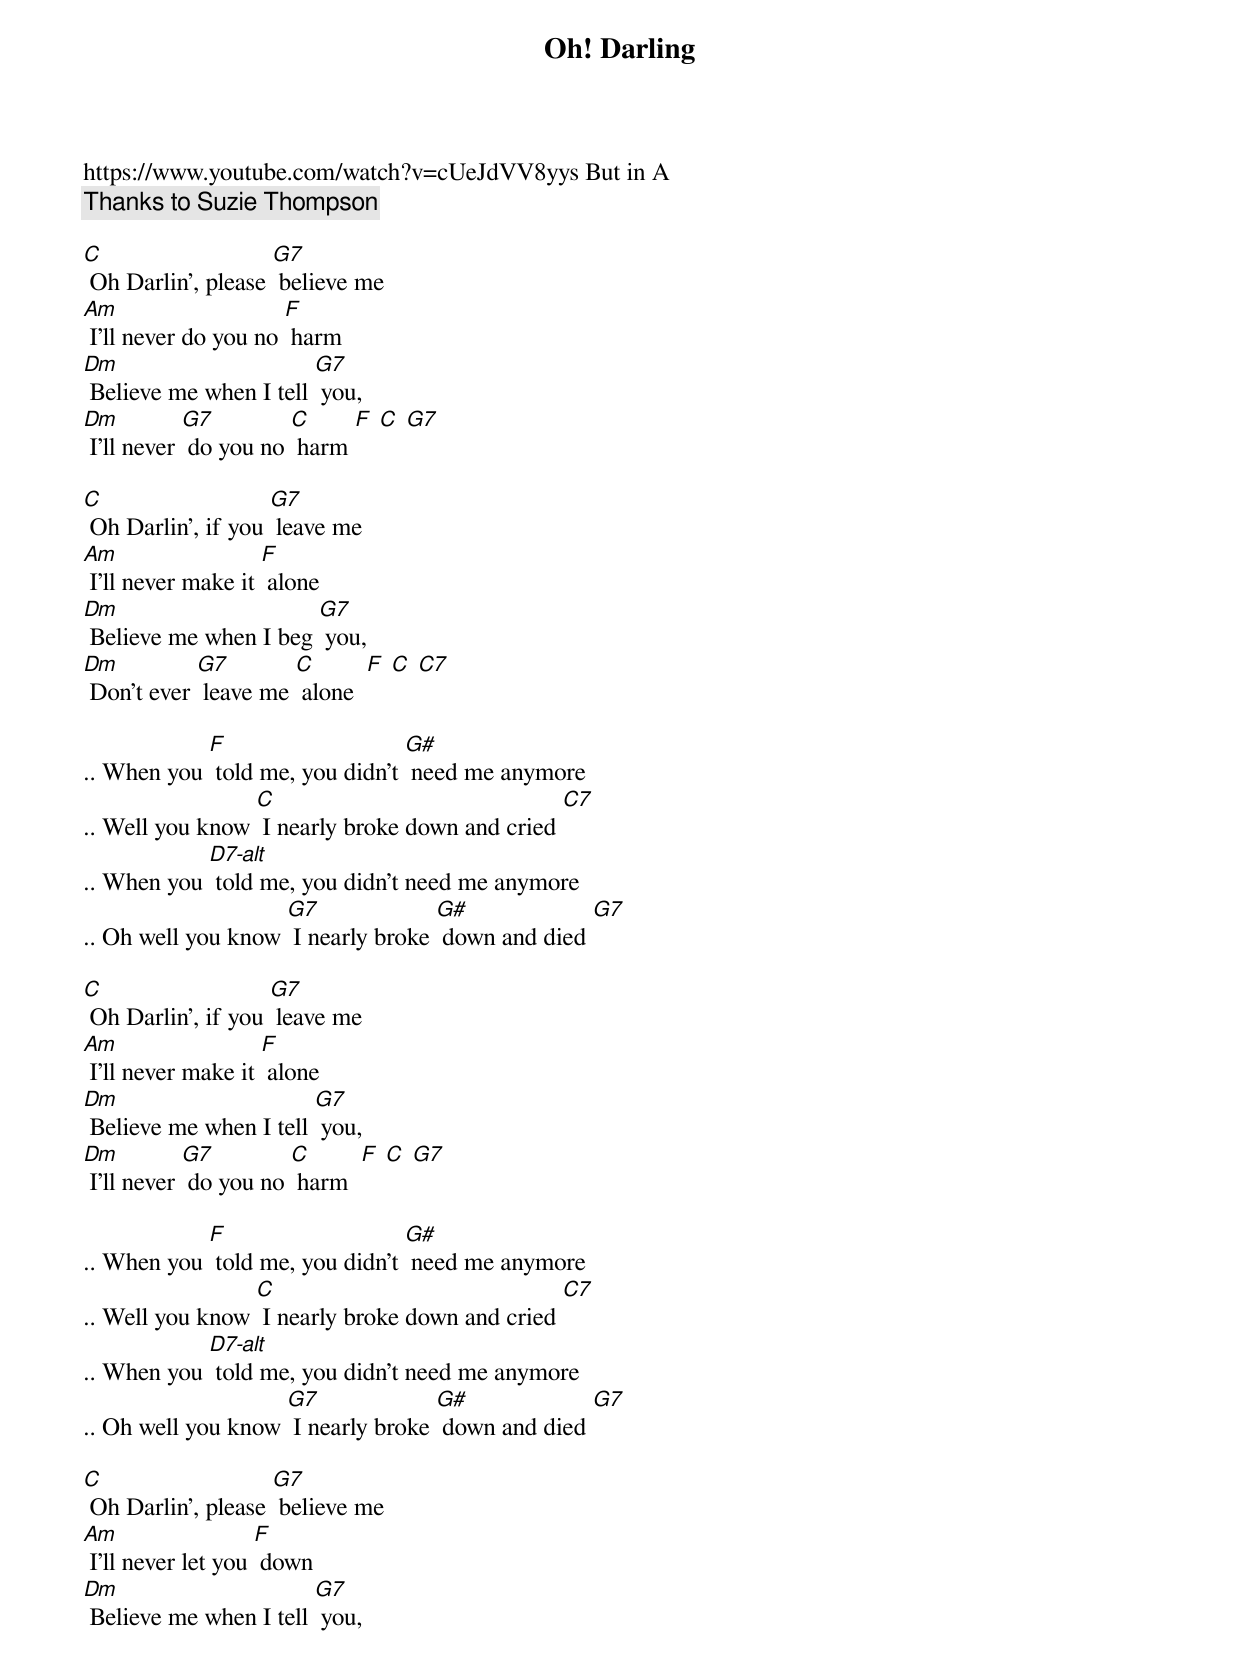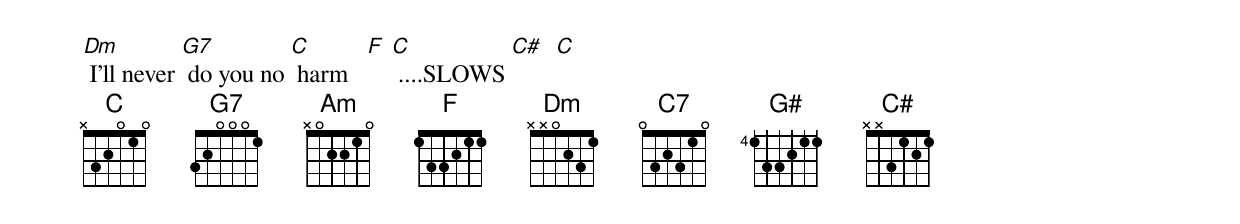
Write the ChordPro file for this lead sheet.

{t:Oh! Darling}
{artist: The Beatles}
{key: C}
https://www.youtube.com/watch?v=cUeJdVV8yys But in A
{c: Thanks to Suzie Thompson }

[C] Oh Darlin', please [G7] believe me
[Am] I'll never do you no [F] harm
[Dm] Believe me when I tell [G7] you,
[Dm] I'll never [G7] do you no [C] harm [F] [C] [G7]

[C] Oh Darlin', if you [G7] leave me
[Am] I'll never make it [F] alone
[Dm] Believe me when I beg [G7] you,
[Dm] Don't ever [G7] leave me [C] alone  [F] [C] [C7]

.. When you [F] told me, you didn't [G#] need me anymore
.. Well you know [C] I nearly broke down and cried [C7]
.. When you [D7-alt] told me, you didn't need me anymore
.. Oh well you know [G7] I nearly broke [G#] down and died [G7]

[C] Oh Darlin', if you [G7] leave me
[Am] I'll never make it [F] alone
[Dm] Believe me when I tell [G7] you,
[Dm] I'll never [G7] do you no [C] harm  [F] [C] [G7]

.. When you [F] told me, you didn't [G#] need me anymore
.. Well you know [C] I nearly broke down and cried [C7]
.. When you [D7-alt] told me, you didn't need me anymore
.. Oh well you know [G7] I nearly broke [G#] down and died [G7]

[C] Oh Darlin', please [G7] believe me
[Am] I'll never let you [F] down
[Dm] Believe me when I tell [G7] you,
[Dm] I'll never [G7] do you no [C] harm   [F] [C] ....SLOWS [C#]  [C]
